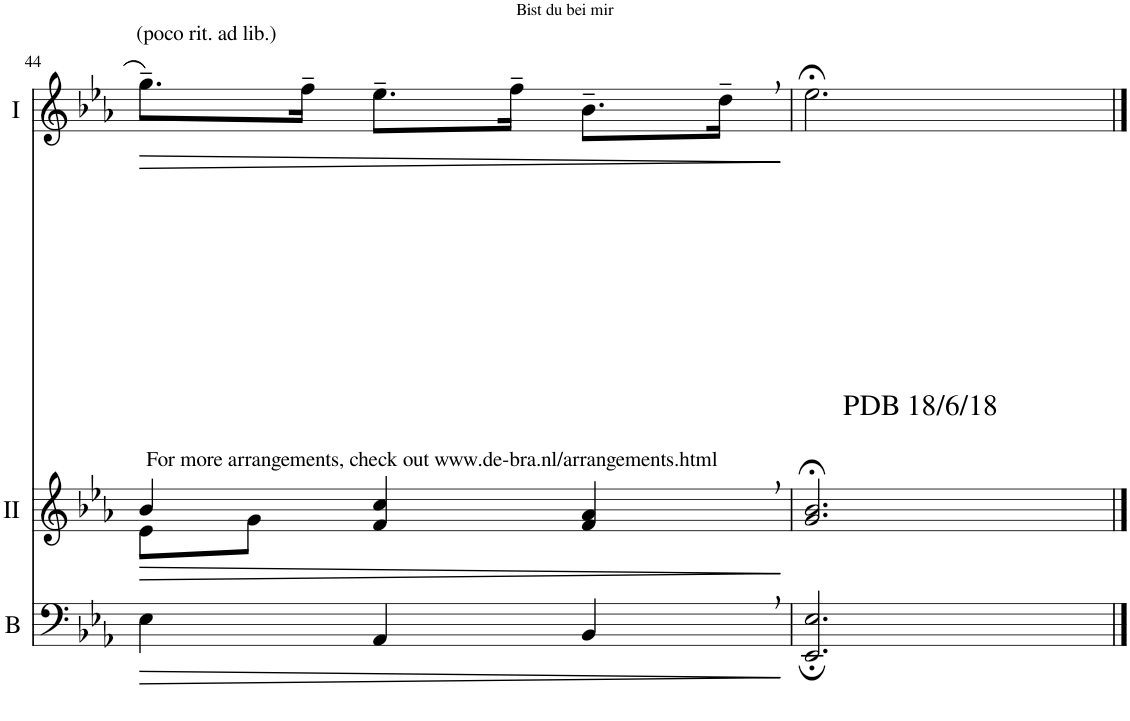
**kern	**dynam	**kern	**dynam	**kern	**dynam
*part3	*part3	*part2	*part2	*part1	*part1
*staff3	*staff3	*staff2	*staff2	*staff1	*staff1
*I"Bass	*	*I"Acc. 2	*	*I"Acc. 1	*
*I'B	*	*	*	*	*
!!LO:PB:g=z
*clefF4	*	*clefG2	*	*clefG2	*
*k[b-e-a-]	*	*k[b-e-a-]	*	*k[b-e-a-]	*
*M3/4	*	*M3/4	*	*M3/4	*
=44	=44	=44	=44	=44	=44
!	!	!	!	!LO:TX:a:t=(poco rit. ad lib.)	!
!	!LO:HP:b	!	!LO:HP:b	!	!LO:HP:b
*	*	*^	*	*	*
4E-\	>	4b-/	8e-\L	>	8.gg~\L	>
.	.	.	8g\J	.	.	.
.	.	.	.	.	16ff~\Jk	.
4AA-/	.	4f/ 4cc/	2ryy	.	8.ee-~\L	.
.	.	.	.	.	16ff~\Jk	.
4BB-,/	.	4f/, 4a-/,	.	.	8.b-~\L	.
.	.	.	.	.	16dd~,\Jk	.
*	*	*v	*v	*	*	*
.	]	.	]	.	]
=45	=45	=45	=45	=45	=45
!	!	!	!	!LO:TX:b:t=PDB 18/6/18	!
!	!	!	!	!LO:TX:b:t=For more arrangements, check out www.de-bra.nl/arrangements.html	!
2.EE-/; 2.E-/;	.	2.g/;< 2.b-/;<	.	2.ee-;<\	.
==	==	==	==	==	==
*-	*-	*-	*-	*-	*-
